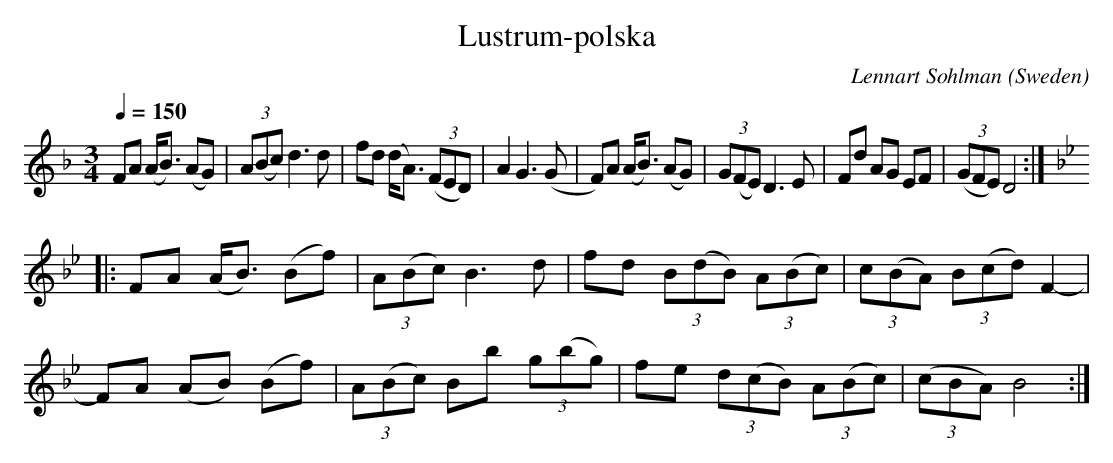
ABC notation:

X:1
T:Lustrum-polska
C:Lennart Sohlman
L:1/8
M:3/4
O:Sweden
Q:1/4=150
K:D minor
FA (A<B) (AG)|(3A(Bc) d3 d|fd (d<A) ((3FED)|A2 G3 (G|\
F)A (A<B) (AG)|(3G(FE) D3 E|Fd AG EF|((3GFE) D4:|
K:Bb
|:FA (A<B) (Bf)|(3A(Bc) B3 d|fd (3B(dB) (3A(Bc)|(3c(BA) (3B(cd) F2-|
FA (AB) (Bf)|(3A(Bc) Bb (3g(bg)|fe (3d(cB) (3A(Bc)|((3cBA) B4:|
